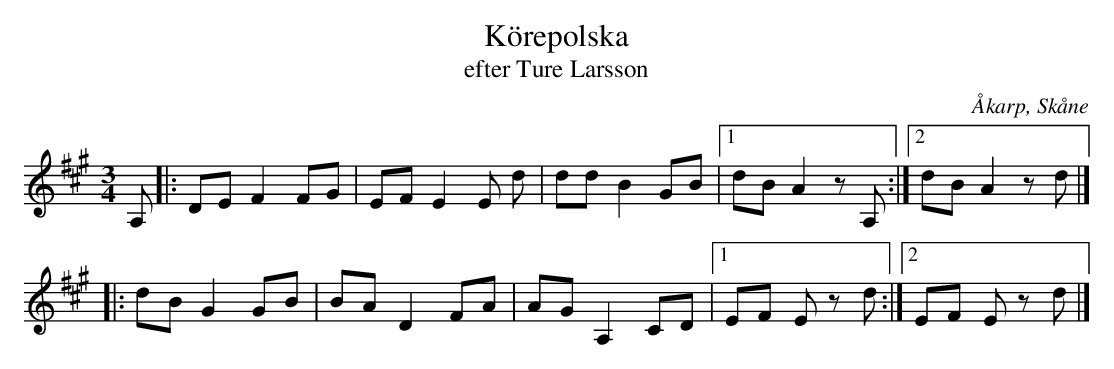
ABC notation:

X:1
T:Körepolska
T:efter Ture Larsson
O:Åkarp, Skåne
M:3/4
L:1/8
K:A
A, |: DE F2 FG | EF E2 E d | dd B2 GB |1 dB A2 zA, :|2 dB A2 zd |]
|: dB G2 GB | BA D2 FA | AG A,2 CD |1 EF E zd :|2 EF E zd |]
